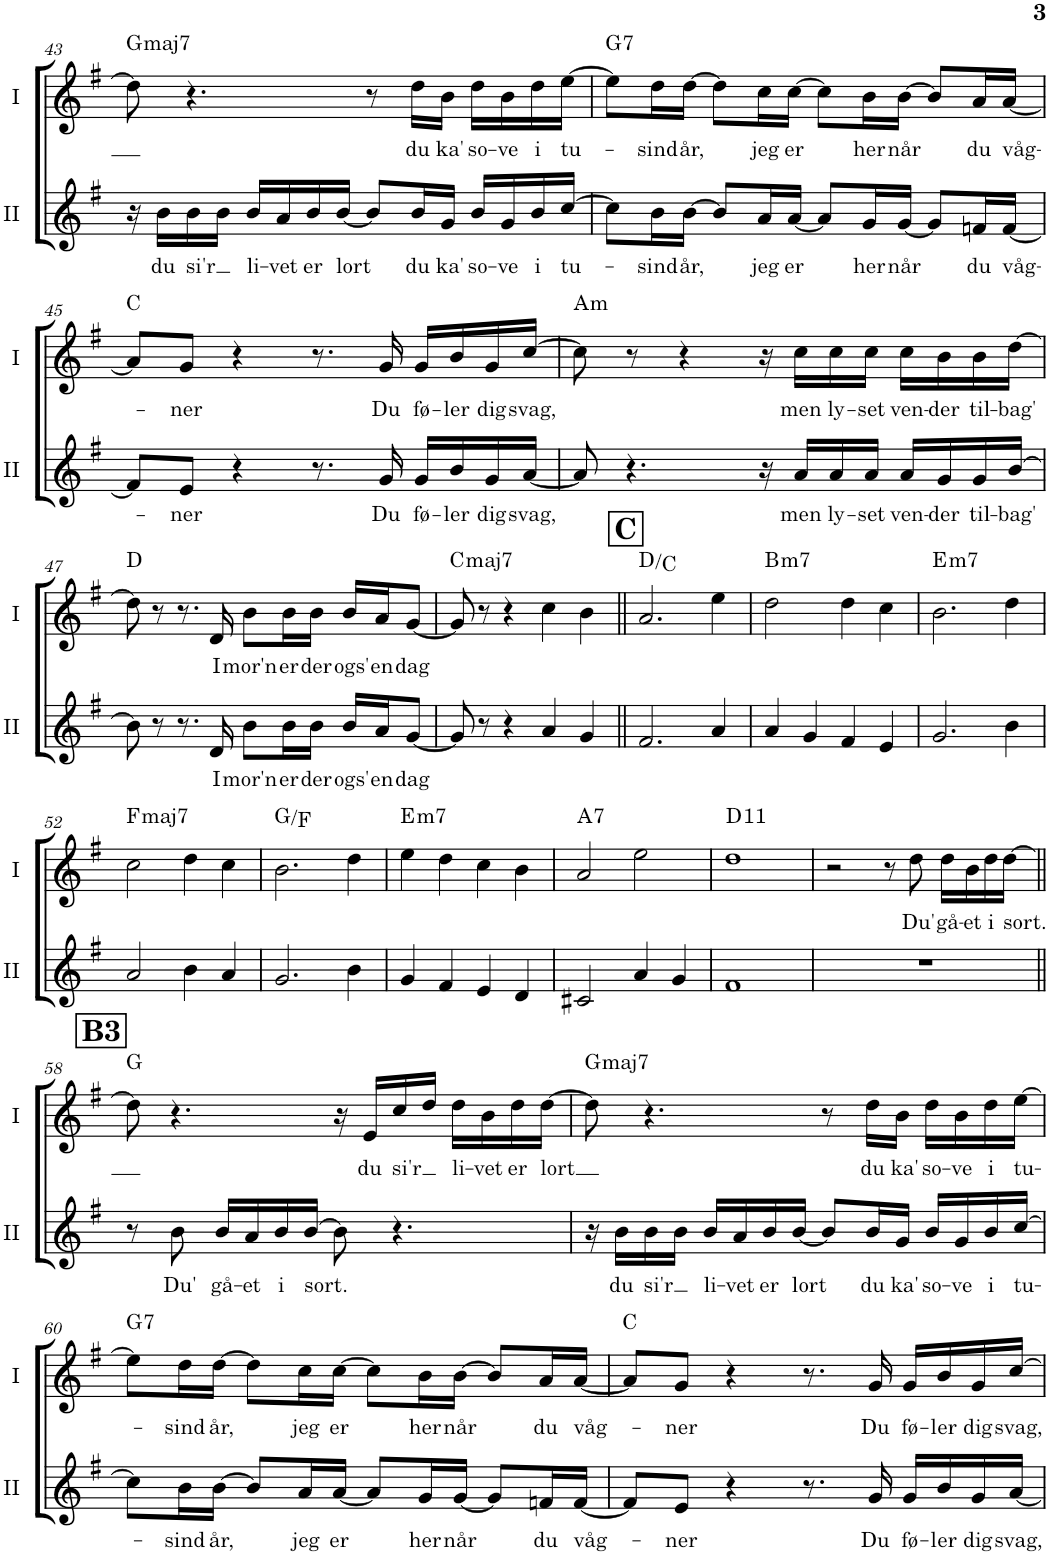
**kern	**text	**kern	**text	**harte
*part2	*part2	*part1	*part1	*part1
*staff2	*staff2	*staff1	*staff1	*
*I"II	*	*I"I	*	*
*I'II	*	*I'I	*	*
!!LO:PB:g=z
*clefG2	*	*clefG2	*	*
*k[f#]	*	*k[f#]	*	*
*M4/4	*	*M4/4	*	*
=43	=43	=43	=43	=43
!	!	!	!	!LO:H:kt=maj7
16r	.	8dd\]	.	G:maj7
!	!LO:LY:b	!	!	!
16b\LL	du	.	.	.
!	!LO:LY:b	!	!	!
16b\	si'r	4.r	.	.
16b\JJ	.	.	.	.
!	!LO:LY:b	!	!	!
16b/LL	li-	.	.	.
!	!LO:LY:b	!	!	!
16a/	-vet	.	.	.
!	!LO:LY:b	!	!	!
16b/	er	.	.	.
!	!LO:LY:b	!	!	!
[16b/JJ	lort	.	.	.
8b/L]	.	8r	.	.
!	!LO:LY:b	!	!LO:LY:b	!
16b/L	du	16dd\LL	du	.
!	!LO:LY:b	!	!LO:LY:b	!
16g/JJ	ka'	16b\JJ	ka'	.
!	!LO:LY:b	!	!LO:LY:b	!
16b/LL	so-	16dd\LL	so-	.
!	!LO:LY:b	!	!LO:LY:b	!
16g/	-ve	16b\	-ve	.
!	!LO:LY:b	!	!LO:LY:b	!
16b/	i	16dd\	i	.
!	!LO:LY:b	!	!LO:LY:b	!
[16cc/JJ	tu-	[16ee\JJ	tu-	.
=44	=44	=44	=44	=44
!	!	!	!	!LO:H:kt=7
8cc\L]	.	8ee\L]	.	G:7
!	!LO:LY:b	!	!LO:LY:b	!
16b\L	-sind	16dd\L	-sind	.
!	!LO:LY:b	!	!LO:LY:b	!
[16b\JJ	år,	[16dd\JJ	år,	.
8b/L]	.	8dd\L]	.	.
!	!LO:LY:b	!	!LO:LY:b	!
16a/L	jeg	16cc\L	jeg	.
!	!LO:LY:b	!	!LO:LY:b	!
[16a/JJ	er	[16cc\JJ	er	.
8a/L]	.	8cc\L]	.	.
!	!LO:LY:b	!	!LO:LY:b	!
16g/L	her	16b\L	her	.
!	!LO:LY:b	!	!LO:LY:b	!
[16g/JJ	når	[16b\JJ	når	.
8g/L]	.	8b/L]	.	.
!	!LO:LY:b	!	!LO:LY:b	!
16fn/L	du	16a/L	du	.
!	!LO:LY:b	!	!LO:LY:b	!
[16f/JJ	våg-	[16a/JJ	våg-	.
!!LO:LB:g=z
=45	=45	=45	=45	=45
8f/L]	.	8a/L]	.	C:maj
!	!LO:LY:b	!	!LO:LY:b	!
8e/J	-ner	8g/J	-ner	.
4r	.	4r	.	.
8.r	.	8.r	.	.
!	!LO:LY:b	!	!LO:LY:b	!
16g/	Du	16g/	Du	.
!	!LO:LY:b	!	!LO:LY:b	!
16g/LL	fø-	16g/LL	fø-	.
!	!LO:LY:b	!	!LO:LY:b	!
16b/	-ler	16b/	-ler	.
!	!LO:LY:b	!	!LO:LY:b	!
16g/	dig	16g/	dig	.
!	!LO:LY:b	!	!LO:LY:b	!
[16a/JJ	svag,	[16cc/JJ	svag,	.
=46	=46	=46	=46	=46
!	!	!	!	!LO:H:kt=m
8a/]	.	8cc\]	.	A:min
4.r	.	8r	.	.
.	.	4r	.	.
16r	.	16r	.	.
!	!LO:LY:b	!	!LO:LY:b	!
16a/LL	men	16cc\LL	men	.
!	!LO:LY:b	!	!LO:LY:b	!
16a/	ly-	16cc\	ly-	.
!	!LO:LY:b	!	!LO:LY:b	!
16a/JJ	-set	16cc\JJ	-set	.
!	!LO:LY:b	!	!LO:LY:b	!
16a/LL	ven-	16cc\LL	ven-	.
!	!LO:LY:b	!	!LO:LY:b	!
16g/	-der	16b\	-der	.
!	!LO:LY:b	!	!LO:LY:b	!
16g/	til-	16b\	til-	.
!	!LO:LY:b	!	!LO:LY:b	!
[16b/JJ	-bag'	[16dd\JJ	-bag'	.
!!LO:LB:g=z
=47	=47	=47	=47	=47
8b\]	.	8dd\]	.	D:maj
8r	.	8r	.	.
8.r	.	8.r	.	.
!	!LO:LY:b	!	!LO:LY:b	!
16d/	I	16d/	I	.
!	!LO:LY:b	!	!LO:LY:b	!
8b\L	mor'n	8b\L	mor'n	.
!	!LO:LY:b	!	!LO:LY:b	!
16b\L	er	16b\L	er	.
!	!LO:LY:b	!	!LO:LY:b	!
16b\JJ	der	16b\JJ	der	.
!	!LO:LY:b	!	!LO:LY:b	!
16b/LL	ogs'	16b/LL	ogs'	.
!	!LO:LY:b	!	!LO:LY:b	!
16a/J	en	16a/J	en	.
!	!LO:LY:b	!	!LO:LY:b	!
[8g/J	dag	[8g/J	dag	.
=48	=48	=48	=48	=48
!	!	!	!	!LO:H:kt=maj7
8g/]	.	8g/]	.	C:maj7
8r	.	8r	.	.
4r	.	4r	.	.
4a/	.	4cc\	.	.
4g/	.	4b\	.	.
!!LO:REH:place=s1:a:B:cj:fs=14:t=C
=49||	=49||	=49||	=49||	=49||
2.f#/	.	2.a/	.	D:maj/b7
4a/	.	4ee\	.	.
=50	=50	=50	=50	=50
!	!	!	!	!LO:H:kt=m7
4a/	.	2dd\	.	B:min7
4g/	.	.	.	.
4f#/	.	4dd\	.	.
4e/	.	4cc\	.	.
=51	=51	=51	=51	=51
!	!	!	!	!LO:H:kt=m7
2.g/	.	2.b\	.	E:min7
4b\	.	4dd\	.	.
!!LO:LB:g=z
=52	=52	=52	=52	=52
!	!	!	!	!LO:H:kt=maj7
2a/	.	2cc\	.	F:maj7
4b\	.	4dd\	.	.
4a/	.	4cc\	.	.
=53	=53	=53	=53	=53
2.g/	.	2.b\	.	G:maj/b7
4b\	.	4dd\	.	.
=54	=54	=54	=54	=54
!	!	!	!	!LO:H:kt=m7
4g/	.	4ee\	.	E:min7
4f#/	.	4dd\	.	.
4e/	.	4cc\	.	.
4d/	.	4b\	.	.
=55	=55	=55	=55	=55
!	!	!	!	!LO:H:kt=7
2c#X/	.	2a/	.	A:7
4a/	.	2ee\	.	.
4g/	.	.	.	.
=56	=56	=56	=56	=56
!	!	!	!	!LO:H:kt=11
1f#	.	1dd	.	D:9(11)
=57	=57	=57	=57	=57
1r	.	2r	.	.
.	.	8r	.	.
!	!	!	!LO:LY:b	!
.	.	8dd\	Du'	.
!	!	!	!LO:LY:b	!
.	.	16dd\LL	gå-	.
!	!	!	!LO:LY:b	!
.	.	16b\	-et	.
!	!	!	!LO:LY:b	!
.	.	16dd\	i	.
!	!	!	!LO:LY:b	!
.	.	[16dd\JJ	sort.	.
!!LO:LB:g=z
!!LO:REH:place=s1:a:B:cj:fs=14:t=B3
=58||	=58||	=58||	=58||	=58||
8r	.	8dd\]	.	G:maj
!	!LO:LY:b	!	!	!
8b\	Du'	4.r	.	.
!	!LO:LY:b	!	!	!
16b/LL	gå-	.	.	.
!	!LO:LY:b	!	!	!
16a/	-et	.	.	.
!	!LO:LY:b	!	!	!
16b/	i	.	.	.
!	!LO:LY:b	!	!	!
[16b/JJ	sort.	.	.	.
8b\]	.	16r	.	.
!	!	!	!LO:LY:b	!
.	.	16e/LL	du	.
!	!	!	!LO:LY:b	!
4.r	.	16cc/	si'r	.
.	.	16dd/JJ	.	.
!	!	!	!LO:LY:b	!
.	.	16dd\LL	li-	.
!	!	!	!LO:LY:b	!
.	.	16b\	-vet	.
!	!	!	!LO:LY:b	!
.	.	16dd\	er	.
!	!	!	!LO:LY:b	!
.	.	[16dd\JJ	lort	.
=59	=59	=59	=59	=59
!	!	!	!	!LO:H:kt=maj7
16r	.	8dd\]	.	G:maj7
!	!LO:LY:b	!	!	!
16b\LL	du	.	.	.
!	!LO:LY:b	!	!	!
16b\	si'r	4.r	.	.
16b\JJ	.	.	.	.
!	!LO:LY:b	!	!	!
16b/LL	li-	.	.	.
!	!LO:LY:b	!	!	!
16a/	-vet	.	.	.
!	!LO:LY:b	!	!	!
16b/	er	.	.	.
!	!LO:LY:b	!	!	!
[16b/JJ	lort	.	.	.
8b/L]	.	8r	.	.
!	!LO:LY:b	!	!LO:LY:b	!
16b/L	du	16dd\LL	du	.
!	!LO:LY:b	!	!LO:LY:b	!
16g/JJ	ka'	16b\JJ	ka'	.
!	!LO:LY:b	!	!LO:LY:b	!
16b/LL	so-	16dd\LL	so-	.
!	!LO:LY:b	!	!LO:LY:b	!
16g/	-ve	16b\	-ve	.
!	!LO:LY:b	!	!LO:LY:b	!
16b/	i	16dd\	i	.
!	!LO:LY:b	!	!LO:LY:b	!
[16cc/JJ	tu-	[16ee\JJ	tu-	.
!!LO:LB:g=z
=60	=60	=60	=60	=60
!	!	!	!	!LO:H:kt=7
8cc\L]	.	8ee\L]	.	G:7
!	!LO:LY:b	!	!LO:LY:b	!
16b\L	-sind	16dd\L	-sind	.
!	!LO:LY:b	!	!LO:LY:b	!
[16b\JJ	år,	[16dd\JJ	år,	.
8b/L]	.	8dd\L]	.	.
!	!LO:LY:b	!	!LO:LY:b	!
16a/L	jeg	16cc\L	jeg	.
!	!LO:LY:b	!	!LO:LY:b	!
[16a/JJ	er	[16cc\JJ	er	.
8a/L]	.	8cc\L]	.	.
!	!LO:LY:b	!	!LO:LY:b	!
16g/L	her	16b\L	her	.
!	!LO:LY:b	!	!LO:LY:b	!
[16g/JJ	når	[16b\JJ	når	.
8g/L]	.	8b/L]	.	.
!	!LO:LY:b	!	!LO:LY:b	!
16fn/L	du	16a/L	du	.
!	!LO:LY:b	!	!LO:LY:b	!
[16f/JJ	våg-	[16a/JJ	våg-	.
=61	=61	=61	=61	=61
8f/L]	.	8a/L]	.	C:maj
!	!LO:LY:b	!	!LO:LY:b	!
8e/J	-ner	8g/J	-ner	.
4r	.	4r	.	.
8.r	.	8.r	.	.
!	!LO:LY:b	!	!LO:LY:b	!
16g/	Du	16g/	Du	.
!	!LO:LY:b	!	!LO:LY:b	!
16g/LL	fø-	16g/LL	fø-	.
!	!LO:LY:b	!	!LO:LY:b	!
16b/	-ler	16b/	-ler	.
!	!LO:LY:b	!	!LO:LY:b	!
16g/	dig	16g/	dig	.
!	!LO:LY:b	!	!LO:LY:b	!
[16a/JJ	svag,	[16cc/JJ	svag,	.
=	=	=	=	=
*-	*-	*-	*-	*-
